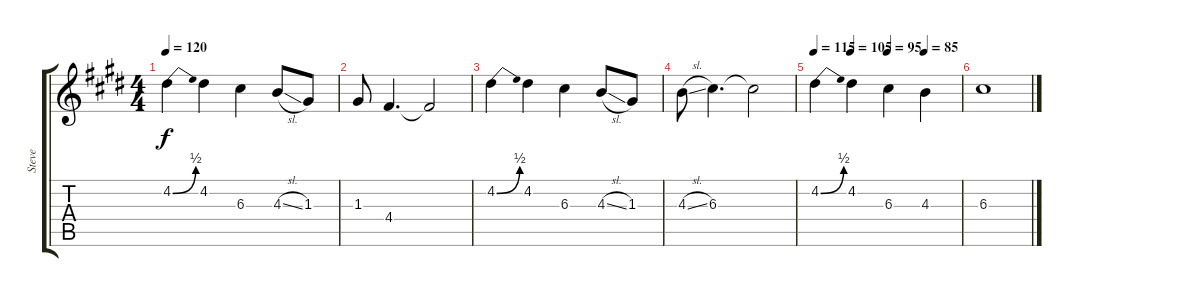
\track ("Steve" "Steve") {instrument distortionguitar}
\staff {score tabs}
\tuning (E4 B3 G3 D3 A2 E2) {hide}
\ts (4 4)
\tempo 120
\clef g2
\ks c#minor
4.2{be (bend 0 0 60 2)}.4{dy f} 4.2.4 6.3.4 4.3{sl}.8 1.3.8 |
1.3.8 4.4.4{d} 4.4{t}.2 |
4.2{be (bend 0 0 60 2)}.4 4.2.4 6.3.4 4.3{sl}.8 1.3.8 |
4.3{sl}.8 6.3.4{d} 6.3{t}.2 |
\tempo 115
\tempo (105 0.25)
\tempo (95 0.5)
\tempo (85 0.75)
4.2{be (bend 0 0 60 2)}.4 4.2.4 6.3.4 4.3.4 |
6.3.1
